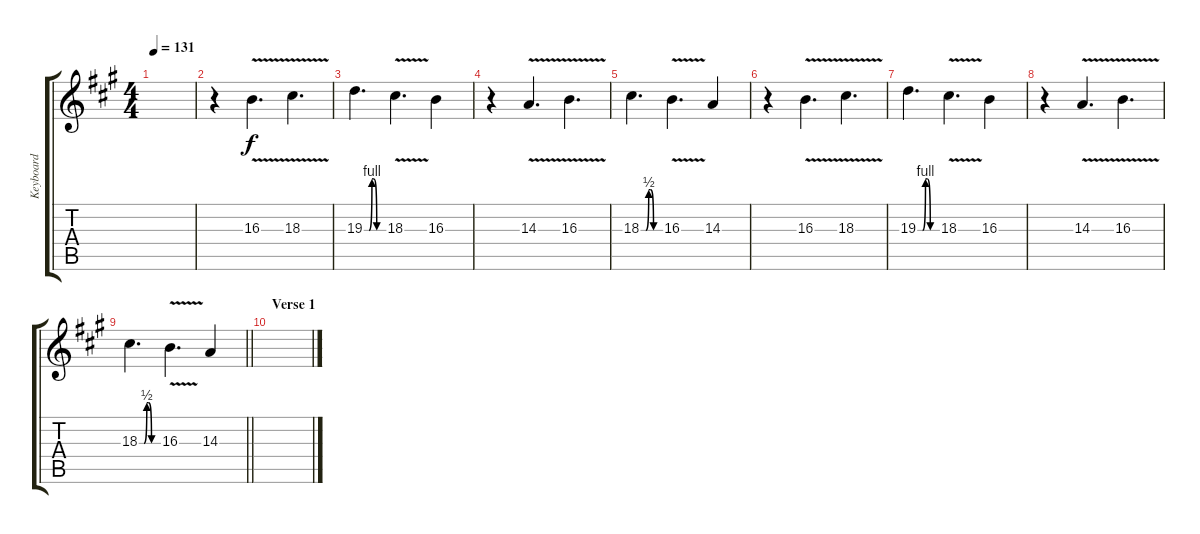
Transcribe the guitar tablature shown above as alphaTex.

\track ("Keyboard" "Keyboard") {instrument lead1square}
\staff {score tabs}
\tuning (E4 B3 G3 D3 A2 E2) {hide}
\ts (4 4)
\tempo 131
\clef g2
\ks a
|
r.4 16.3{v}.4{d} 18.3{v}.4{d} |
19.3{be (custom 0 0 15 0 24 4 30 4 39 0 60 0)}.4{d} 18.3{v}.4{d} 16.3.4 |
r.4 14.3{v}.4{d} 16.3{v}.4{d} |
18.3{be (custom 0 0 15 0 24 2 30 2 39 0 60 0)}.4{d} 16.3{v}.4{d} 14.3.4 |
r.4 16.3{v}.4{d} 18.3{v}.4{d} |
19.3{be (custom 0 0 15 0 24 4 30 4 39 0 60 0)}.4{d} 18.3{v}.4{d} 16.3.4 |
r.4 14.3{v}.4{d} 16.3{v}.4{d} |
\barLineRight lightlight
18.3{be (custom 0 0 15 0 24 2 30 2 39 0 60 0)}.4{d} 16.3{v}.4{d} 14.3.4 |
\section ("" "Verse 1")
